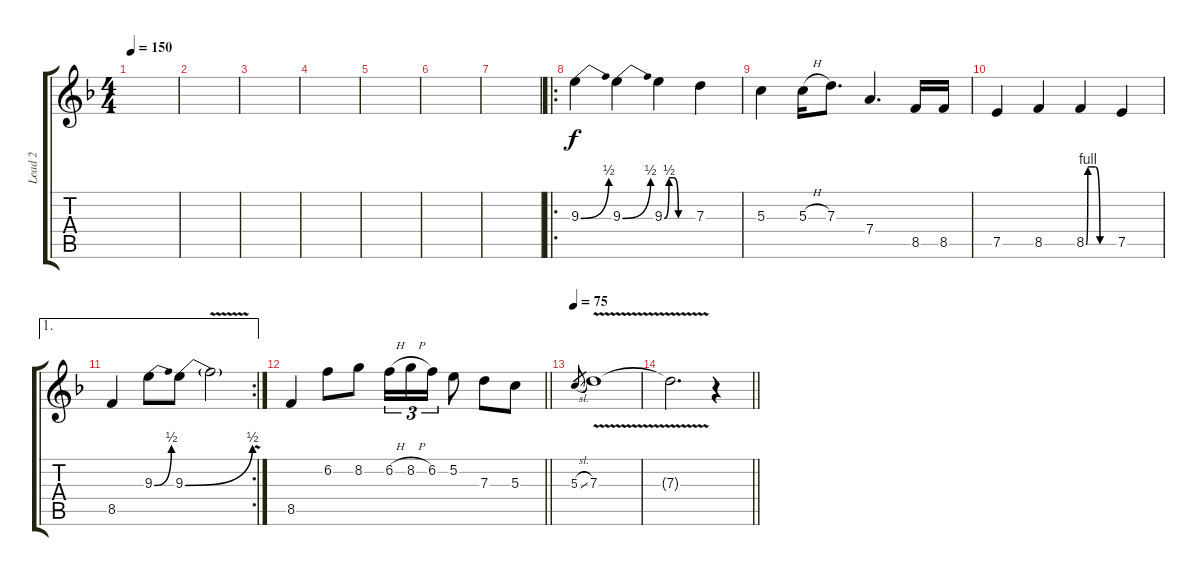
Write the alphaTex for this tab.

\track ("Lead 2" "Lead 2") {instrument distortionguitar}
\staff {score tabs}
\tuning (E4 B3 G3 D3 A2 E2) {hide}
\ts (4 4)
\tempo 150
\clef g2
\ks dminor
|
|
|
|
|
|
|
\ro
9.3{be (bend 0 0 60 2)}.4 9.3{be (bend 0 0 60 2)}.4 9.3{be (custom 0 0 10 2 20 2 30 0 60 0)}.4 7.3.4 |
5.3.4 5.3{h}.16 7.3.8{d} 7.4.4{d} 8.5.16 8.5.16 |
7.5.4 8.5.4 8.5{be (custom 0 0 4 4 10 4 20 4 30 0 60 0)}.4 7.5.4 |
\ae 1
\rc 2
8.5.4 9.3{be (bend 0 0 60 2)}.8 9.3{be (bend 0 0 60 2)}.8 9.3{v t}.2 |
\barLineRight lightlight
8.5.4 6.2.8 8.2.8 6.2{h}.16{tu (3 2)} 8.2{h}.16{tu (3 2)} 6.2.16{tu (3 2)} 5.2.8 7.3.8 5.3.8 |
\tempo 75
5.3{sl}.8{gr} 7.3{v}.1 |
\barLineRight lightlight
7.3{t}.2{d} r.4
